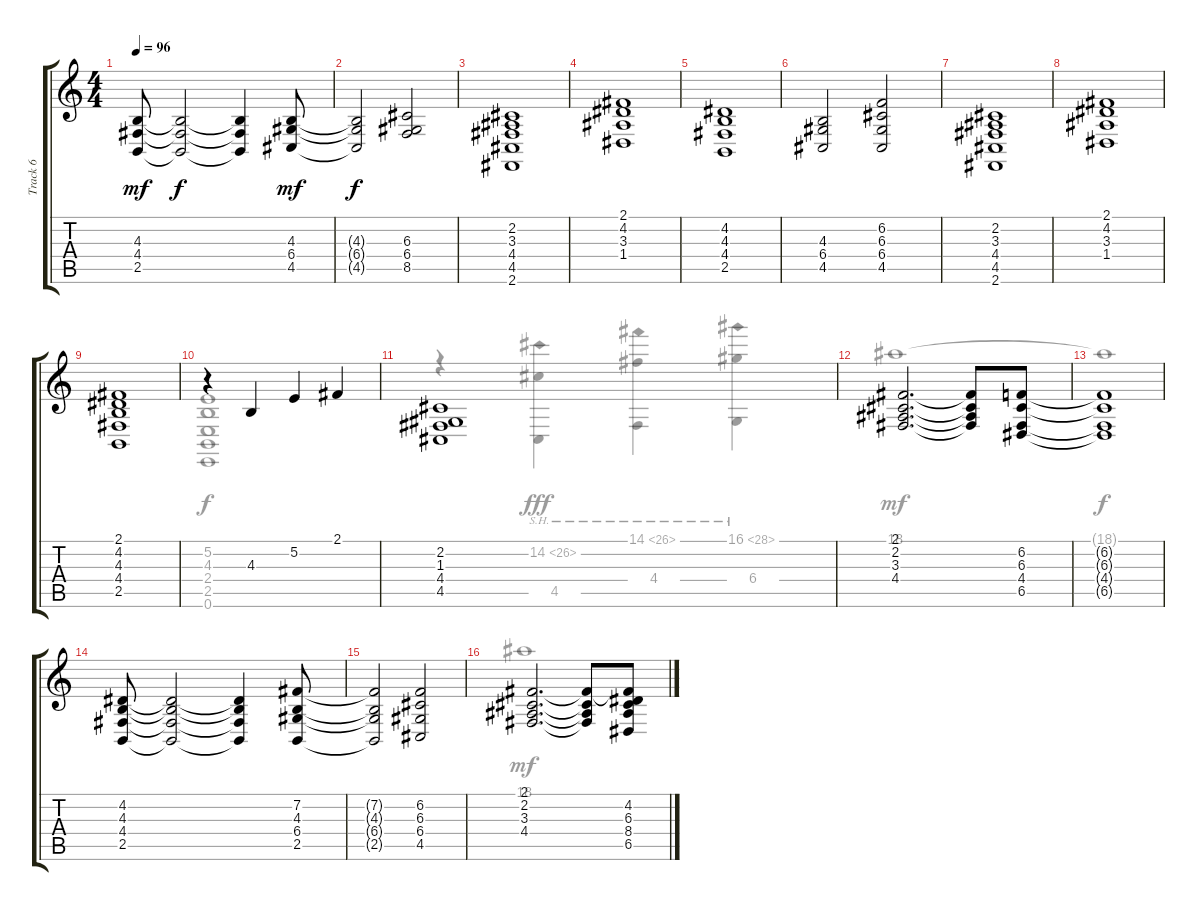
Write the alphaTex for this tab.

\track ("Track 6" "Track 6") {instrument synthstrings1}
\staff {score tabs}
\tuning (E4 B3 G3 D3 A2 E2) {hide}
\voice
\ts (4 4)
\tempo 96
\clef g2
\ks c
(4.3 4.4 2.5).8{dy mf} (4.3{t} 4.4{t} 2.5{t}).2{dy f} (4.3{t} 4.4{t} 2.5{t}).4 (4.3 6.4 4.5).8{dy mf} |
(4.3{t} 6.4{t} 4.5{t}).2{dy f} (6.3 6.4 8.5).2 |
(2.2 3.3 4.4 4.5 2.6).1 |
(2.1 4.2 3.3 1.4).1 |
(4.2 4.3 4.4 2.5).1 |
(4.3 6.4 4.5).2 (6.2 6.3 6.4 4.5).2 |
(2.2 3.3 4.4 4.5 2.6).1 |
(2.1 4.2 3.3 1.4).1 |
(2.1 4.2 4.3 4.4 2.5).1 |
r.4{volume 8} 4.3.4 5.2.4 2.1.4 |
(2.2 1.3 4.4 4.5).1 |
(2.1 2.2 3.3 4.4).2{d} (2.1{t} 2.2{t} 3.3{t} 4.4{t}).8 (6.2 6.3 4.4 6.5).8 |
(6.2{t} 6.3{t} 4.4{t} 6.5{t}).1 |
(4.2 4.3 4.4 2.5).8 (4.2{t} 4.3{t} 4.4{t} 2.5{t}).2 (4.2{t} 4.3{t} 4.4{t} 2.5{t}).4 (7.2 4.3 6.4 2.5).8 |
(7.2{t} 4.3{t} 6.4{t} 2.5{t}).2 (6.2 6.3 6.4 4.5).2 |
(2.1 2.2 3.3 4.4).2{d} (2.1{t} 2.2{t} 3.3{t} 4.4{t}).8 (2.1{t} 4.2 6.3 8.4 6.5).8
\voice
\clef g2
\ottava regular
\simile none
\ks c
|
|
|
|
|
|
|
|
|
(5.2 4.3 2.4 2.5 0.6).1 |
r.4 (14.2{sh 12} 4.5).4{dy fff} (14.1{sh 12} 4.4).4 (16.1{sh 12} 6.4).4 |
18.1.1{dy mf} |
18.1{t}.1{dy f} |
|
|
18.1.1{dy mf}
